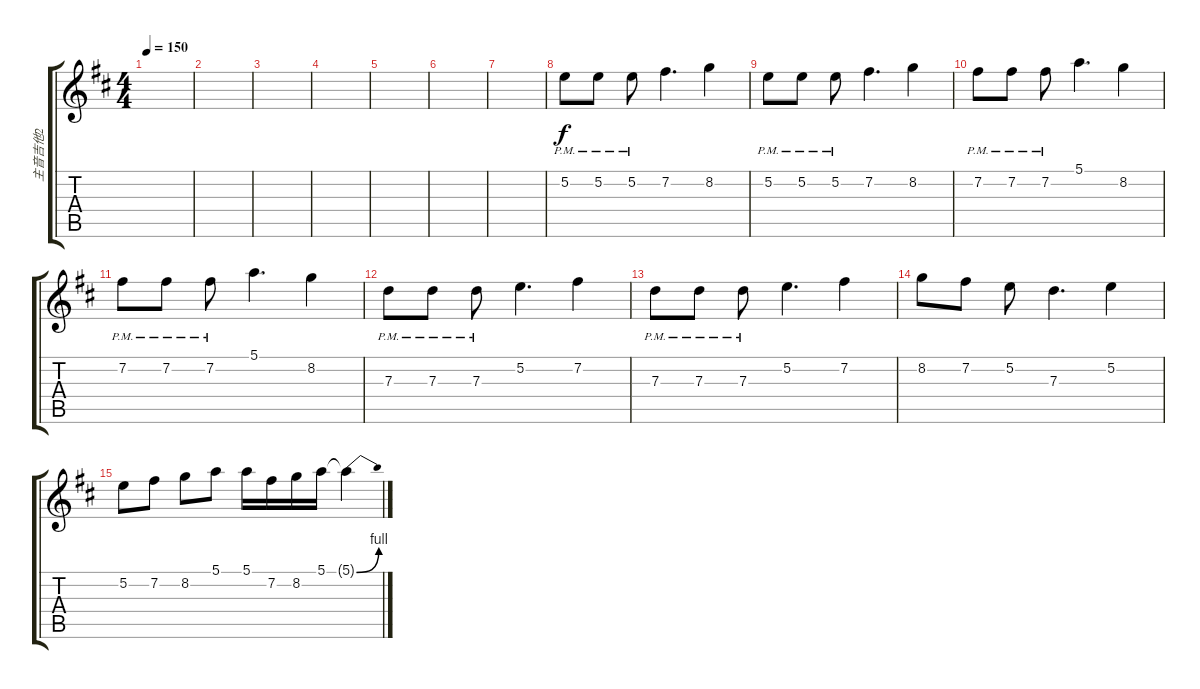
\track ("主音吉他2" "主音吉他2") {instrument distortionguitar}
\staff {score tabs}
\tuning (E4 B3 G3 D3 A2 E2) {hide}
\ts (4 4)
\tempo 150
\clef g2
\ks bminor
|
|
|
|
|
|
|
5.2{pm}.8 5.2{pm}.8 5.2{pm}.8 7.2.4{d} 8.2.4 |
5.2{pm}.8 5.2{pm}.8 5.2{pm}.8 7.2.4{d} 8.2.4 |
7.2{pm}.8 7.2{pm}.8 7.2{pm}.8 5.1.4{d} 8.2.4 |
7.2{pm}.8 7.2{pm}.8 7.2{pm}.8 5.1.4{d} 8.2.4 |
7.3{pm}.8 7.3{pm}.8 7.3{pm}.8 5.2.4{d} 7.2.4 |
7.3{pm}.8 7.3{pm}.8 7.3{pm}.8 5.2.4{d} 7.2.4 |
8.2.8 7.2.8 5.2.8 7.3.4{d} 5.2.4 |
5.2.8 7.2.8 8.2.8 5.1.8 5.1.16 7.2.16 8.2.16 5.1.16 5.1{be (bend 0 0 60 4) t}.4
